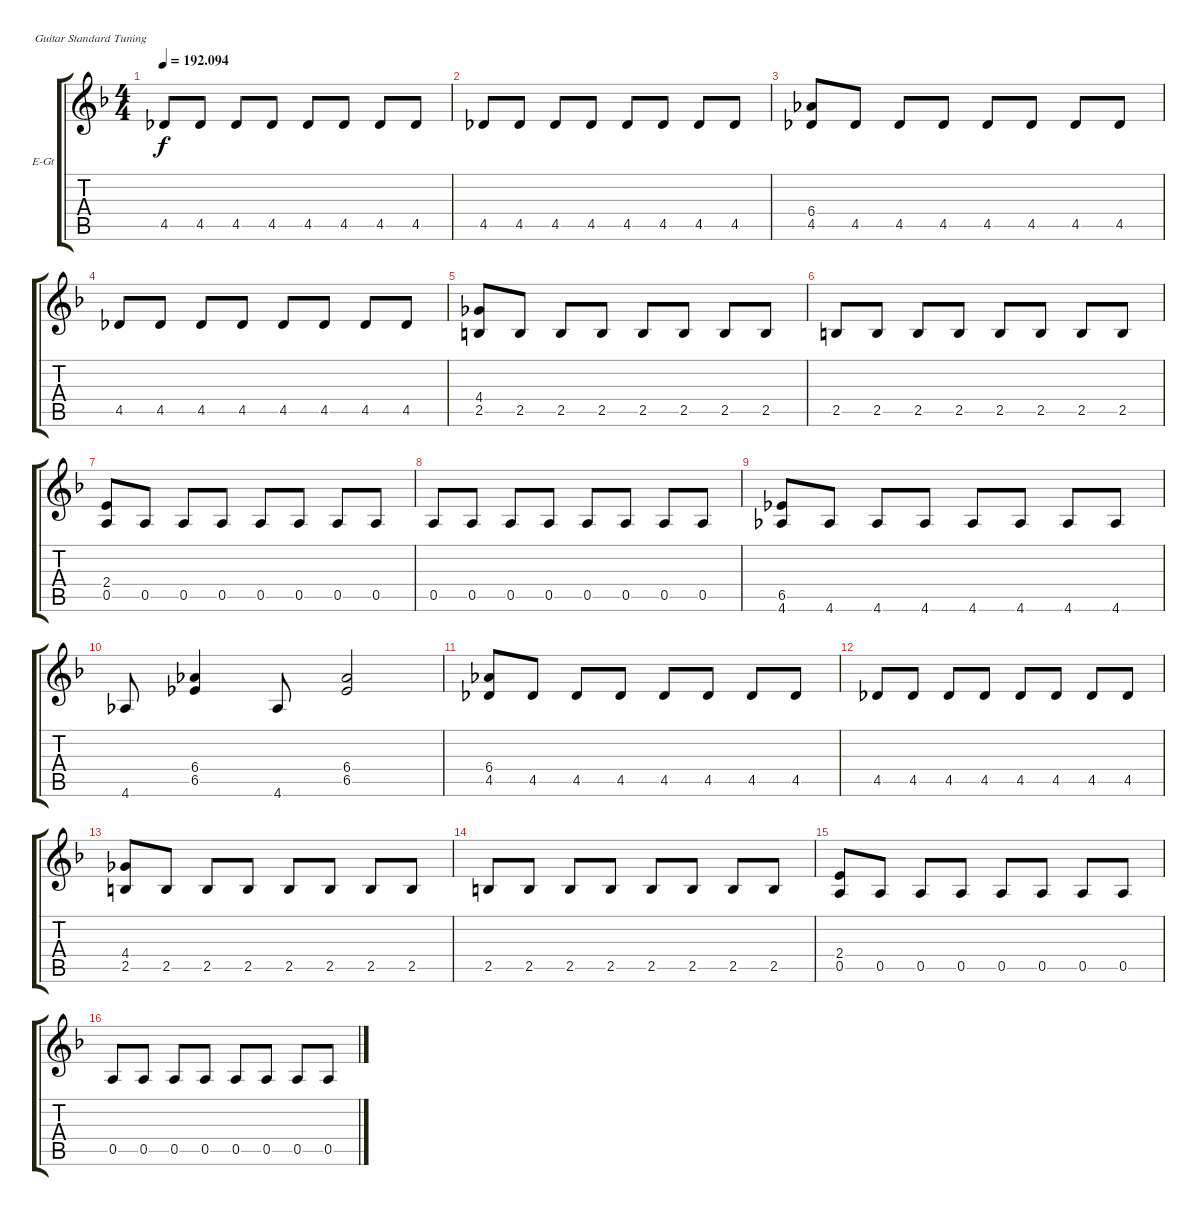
\bracketExtendMode groupsimilarinstruments
\firstSystemTrackNameOrientation horizontal
\otherSystemsTrackNameOrientation horizontal
\track ("Вячеслав Молчанов" "E-Gt") {instrument distortionguitar}
\staff {score tabs}
\tuning (E4 B3 G3 D3 A2 E2)
\ts (4 4)
\tempo
192.094
\accidentals auto
\clef g2
\ottava regular
\simile none
\ks f
4.5.8{dy f} 4.5.8 4.5.8 4.5.8 4.5.8 4.5.8 4.5.8 4.5.8 |
4.5.8 4.5.8 4.5.8 4.5.8 4.5.8 4.5.8 4.5.8 4.5.8 |
(6.4 4.5).8 4.5.8 4.5.8 4.5.8 4.5.8 4.5.8 4.5.8 4.5.8 |
4.5.8 4.5.8 4.5.8 4.5.8 4.5.8 4.5.8 4.5.8 4.5.8 |
(4.4 2.5).8 2.5.8 2.5.8 2.5.8 2.5.8 2.5.8 2.5.8 2.5.8 |
2.5.8 2.5.8 2.5.8 2.5.8 2.5.8 2.5.8 2.5.8 2.5.8 |
(2.4 0.5).8 0.5.8 0.5.8 0.5.8 0.5.8 0.5.8 0.5.8 0.5.8 |
0.5.8 0.5.8 0.5.8 0.5.8 0.5.8 0.5.8 0.5.8 0.5.8 |
(6.5 4.6).8 4.6.8 4.6.8 4.6.8 4.6.8 4.6.8 4.6.8 4.6.8 |
4.6.8 (6.4 6.5).4 4.6.8 (6.4 6.5).2 |
(6.4 4.5).8 4.5.8 4.5.8 4.5.8 4.5.8 4.5.8 4.5.8 4.5.8 |
4.5.8 4.5.8 4.5.8 4.5.8 4.5.8 4.5.8 4.5.8 4.5.8 |
(4.4 2.5).8 2.5.8 2.5.8 2.5.8 2.5.8 2.5.8 2.5.8 2.5.8 |
2.5.8 2.5.8 2.5.8 2.5.8 2.5.8 2.5.8 2.5.8 2.5.8 |
(2.4 0.5).8 0.5.8 0.5.8 0.5.8 0.5.8 0.5.8 0.5.8 0.5.8 |
0.5.8 0.5.8 0.5.8 0.5.8 0.5.8 0.5.8 0.5.8 0.5.8
